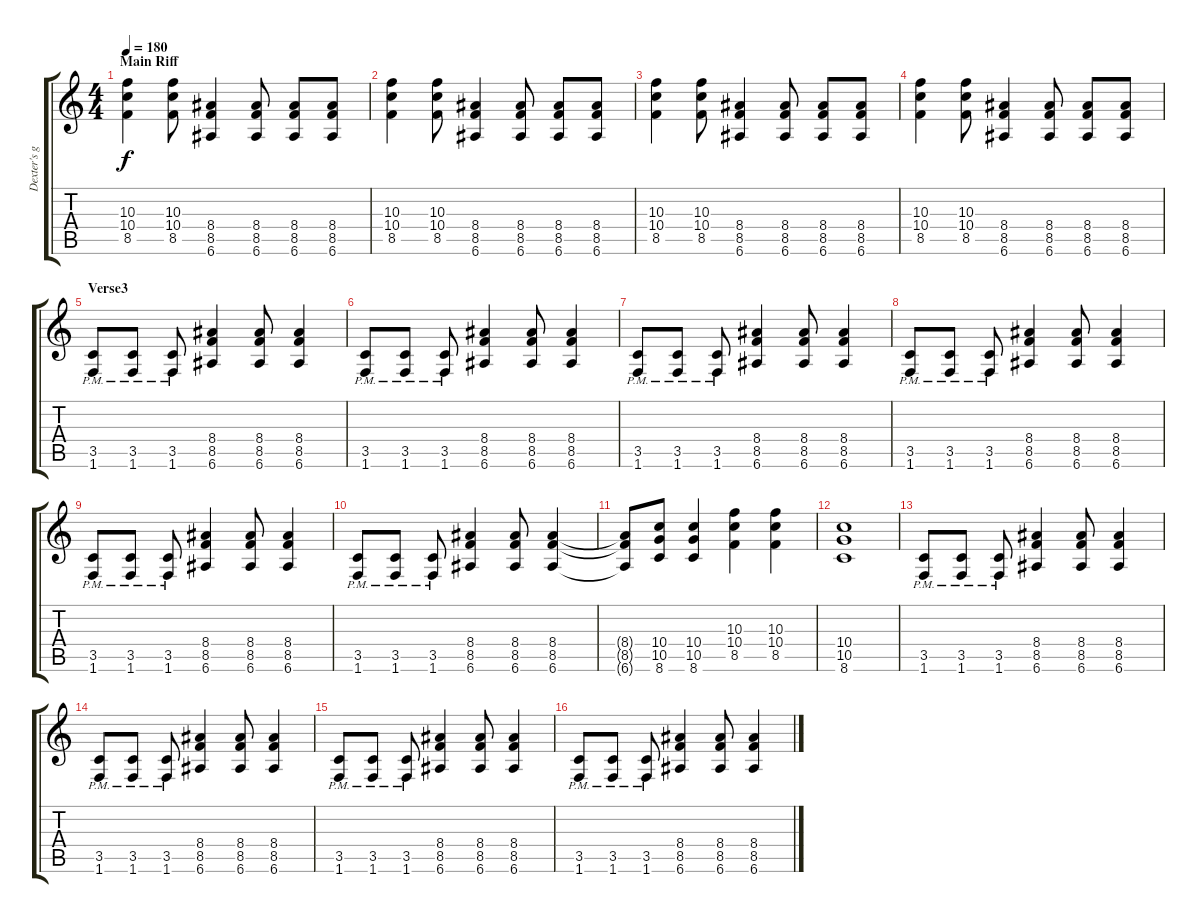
\track ("Dexter's guitar" "Dexter's g") {instrument distortionguitar}
\staff {score tabs}
\tuning (E4 B3 G3 D3 A2 E2) {hide}
\ts (4 4)
\section ("" "Main Riff")
\tempo 180
\clef g2
\ks c
(10.3 10.4 8.5).4{dy f} (10.3 10.4 8.5).8 (8.4 8.5 6.6).4 (8.4 8.5 6.6).8 (8.4 8.5 6.6).8 (8.4 8.5 6.6).8 |
(10.3 10.4 8.5).4 (10.3 10.4 8.5).8 (8.4 8.5 6.6).4 (8.4 8.5 6.6).8 (8.4 8.5 6.6).8 (8.4 8.5 6.6).8 |
(10.3 10.4 8.5).4 (10.3 10.4 8.5).8 (8.4 8.5 6.6).4 (8.4 8.5 6.6).8 (8.4 8.5 6.6).8 (8.4 8.5 6.6).8 |
(10.3 10.4 8.5).4 (10.3 10.4 8.5).8 (8.4 8.5 6.6).4 (8.4 8.5 6.6).8 (8.4 8.5 6.6).8 (8.4 8.5 6.6).8 |
\section ("" "Verse3")
(3.5{pm} 1.6{pm}).8 (3.5{pm} 1.6{pm}).8 (3.5{pm} 1.6{pm}).8 (8.4 8.5 6.6).4 (8.4 8.5 6.6).8 (8.4 8.5 6.6).4 |
(3.5{pm} 1.6{pm}).8 (3.5{pm} 1.6{pm}).8 (3.5{pm} 1.6{pm}).8 (8.4 8.5 6.6).4 (8.4 8.5 6.6).8 (8.4 8.5 6.6).4 |
(3.5{pm} 1.6{pm}).8 (3.5{pm} 1.6{pm}).8 (3.5{pm} 1.6{pm}).8 (8.4 8.5 6.6).4 (8.4 8.5 6.6).8 (8.4 8.5 6.6).4 |
(3.5{pm} 1.6{pm}).8 (3.5{pm} 1.6{pm}).8 (3.5{pm} 1.6{pm}).8 (8.4 8.5 6.6).4 (8.4 8.5 6.6).8 (8.4 8.5 6.6).4 |
(3.5{pm} 1.6{pm}).8 (3.5{pm} 1.6{pm}).8 (3.5{pm} 1.6{pm}).8 (8.4 8.5 6.6).4 (8.4 8.5 6.6).8 (8.4 8.5 6.6).4 |
(3.5{pm} 1.6{pm}).8 (3.5{pm} 1.6{pm}).8 (3.5{pm} 1.6{pm}).8 (8.4 8.5 6.6).4 (8.4 8.5 6.6).8 (8.4 8.5 6.6).4 |
(8.4{t} 8.5{t} 6.6{t}).8 (10.4 10.5 8.6).8 (10.4 10.5 8.6).4 (10.3 10.4 8.5).4 (10.3 10.4 8.5).4 |
(10.4 10.5 8.6).1 |
(3.5{pm} 1.6{pm}).8 (3.5{pm} 1.6{pm}).8 (3.5{pm} 1.6{pm}).8 (8.4 8.5 6.6).4 (8.4 8.5 6.6).8 (8.4 8.5 6.6).4 |
(3.5{pm} 1.6{pm}).8 (3.5{pm} 1.6{pm}).8 (3.5{pm} 1.6{pm}).8 (8.4 8.5 6.6).4 (8.4 8.5 6.6).8 (8.4 8.5 6.6).4 |
(3.5{pm} 1.6{pm}).8 (3.5{pm} 1.6{pm}).8 (3.5{pm} 1.6{pm}).8 (8.4 8.5 6.6).4 (8.4 8.5 6.6).8 (8.4 8.5 6.6).4 |
(3.5{pm} 1.6{pm}).8 (3.5{pm} 1.6{pm}).8 (3.5{pm} 1.6{pm}).8 (8.4 8.5 6.6).4 (8.4 8.5 6.6).8 (8.4 8.5 6.6).4
